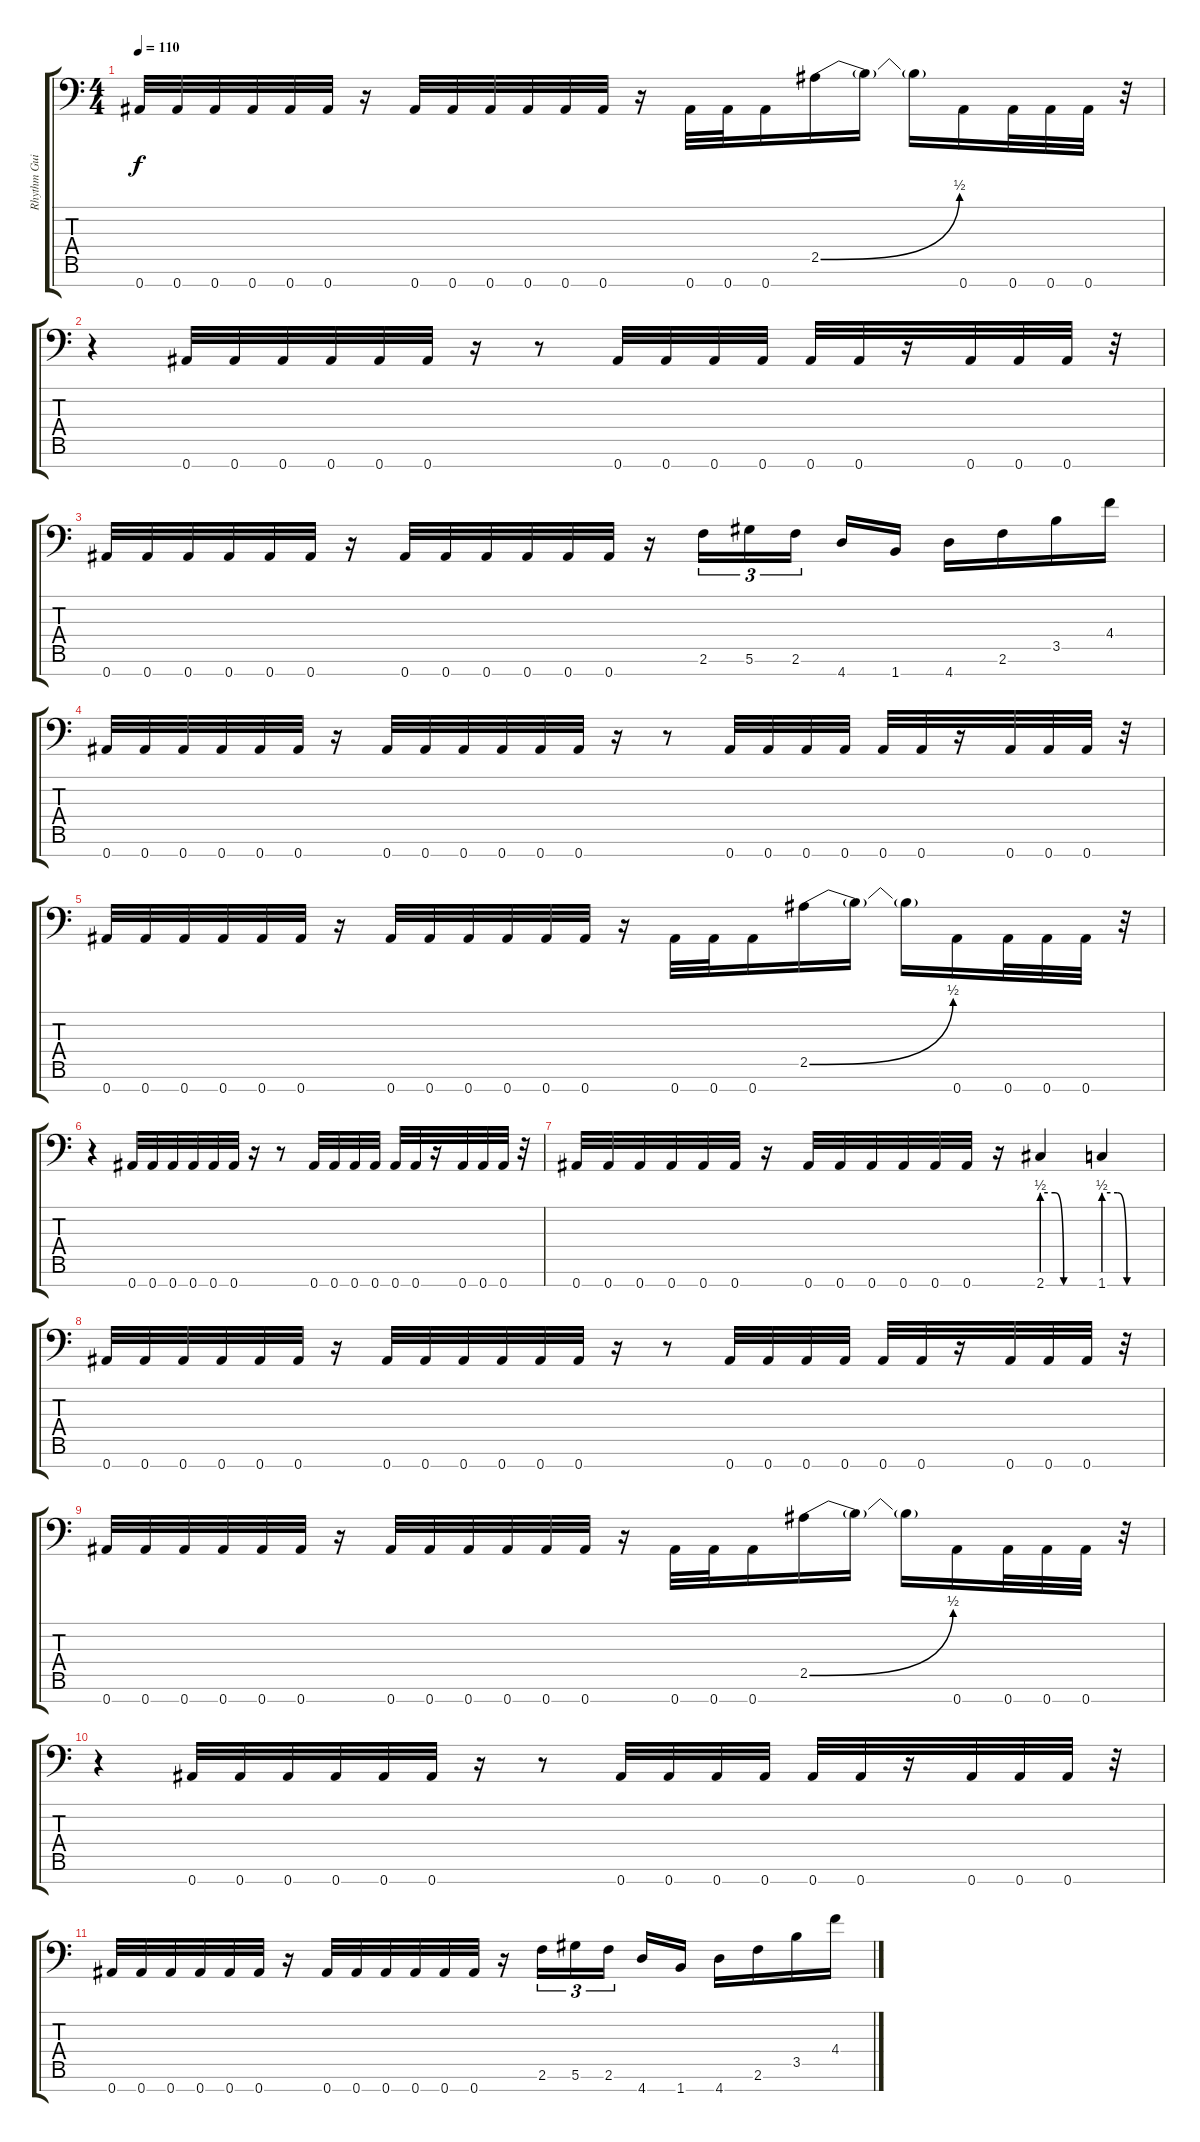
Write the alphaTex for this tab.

\track ("Rhythm Guitar 2" "Rhythm Gui") {instrument distortionguitar}
\staff {score tabs}
\tuning (Eb4 Bb3 Gb3 Db3 Ab2 Eb2 Bb1) {hide}
\ts (4 4)
\tempo 110
\clef f4
\ks c
0.7.32{dy f} 0.7.32 0.7.32 0.7.32 0.7.32 0.7.32 r.16 0.7.32 0.7.32 0.7.32 0.7.32 0.7.32 0.7.32 r.16 0.7.32 0.7.32 0.7.16 2.5{be (bend 0 0 60 2)}.16 2.5{t}.16 2.5{t}.16 0.7.16 0.7.32 0.7.32 0.7.32 r.32 |
r.4 0.7.32 0.7.32 0.7.32 0.7.32 0.7.32 0.7.32 r.16 r.8 0.7.32 0.7.32 0.7.32 0.7.32 0.7.32 0.7.32 r.16 0.7.32 0.7.32 0.7.32 r.32 |
0.7.32 0.7.32 0.7.32 0.7.32 0.7.32 0.7.32 r.16 0.7.32 0.7.32 0.7.32 0.7.32 0.7.32 0.7.32 r.16 2.6.16{tu (3 2)} 5.6.16{tu (3 2)} 2.6.16{tu (3 2) beam splitsecondary} 4.7.16 1.7.16 4.7.16 2.6.16 3.5.16 4.4.16 |
0.7.32 0.7.32 0.7.32 0.7.32 0.7.32 0.7.32 r.16 0.7.32 0.7.32 0.7.32 0.7.32 0.7.32 0.7.32 r.16 r.8 0.7.32 0.7.32 0.7.32 0.7.32 0.7.32 0.7.32 r.16 0.7.32 0.7.32 0.7.32 r.32 |
0.7.32 0.7.32 0.7.32 0.7.32 0.7.32 0.7.32 r.16 0.7.32 0.7.32 0.7.32 0.7.32 0.7.32 0.7.32 r.16 0.7.32 0.7.32 0.7.16 2.5{be (bend 0 0 60 2)}.16 2.5{t}.16 2.5{t}.16 0.7.16 0.7.32 0.7.32 0.7.32 r.32 |
r.4 0.7.32 0.7.32 0.7.32 0.7.32 0.7.32 0.7.32 r.16 r.8 0.7.32 0.7.32 0.7.32 0.7.32 0.7.32 0.7.32 r.16 0.7.32 0.7.32 0.7.32 r.32 |
0.7.32 0.7.32 0.7.32 0.7.32 0.7.32 0.7.32 r.16 0.7.32 0.7.32 0.7.32 0.7.32 0.7.32 0.7.32 r.16 2.7{be (custom 0 2 15 2 25 0 30 0 60 0)}.4 1.7{be (custom 0 2 15 2 25 0 30 0 60 0)}.4 |
0.7.32 0.7.32 0.7.32 0.7.32 0.7.32 0.7.32 r.16 0.7.32 0.7.32 0.7.32 0.7.32 0.7.32 0.7.32 r.16 r.8 0.7.32 0.7.32 0.7.32 0.7.32 0.7.32 0.7.32 r.16 0.7.32 0.7.32 0.7.32 r.32 |
0.7.32 0.7.32 0.7.32 0.7.32 0.7.32 0.7.32 r.16 0.7.32 0.7.32 0.7.32 0.7.32 0.7.32 0.7.32 r.16 0.7.32 0.7.32 0.7.16 2.5{be (bend 0 0 60 2)}.16 2.5{t}.16 2.5{t}.16 0.7.16 0.7.32 0.7.32 0.7.32 r.32 |
r.4 0.7.32 0.7.32 0.7.32 0.7.32 0.7.32 0.7.32 r.16 r.8 0.7.32 0.7.32 0.7.32 0.7.32 0.7.32 0.7.32 r.16 0.7.32 0.7.32 0.7.32 r.32 |
0.7.32 0.7.32 0.7.32 0.7.32 0.7.32 0.7.32 r.16 0.7.32 0.7.32 0.7.32 0.7.32 0.7.32 0.7.32 r.16 2.6.16{tu (3 2)} 5.6.16{tu (3 2)} 2.6.16{tu (3 2) beam splitsecondary} 4.7.16 1.7.16 4.7.16 2.6.16 3.5.16 4.4.16
